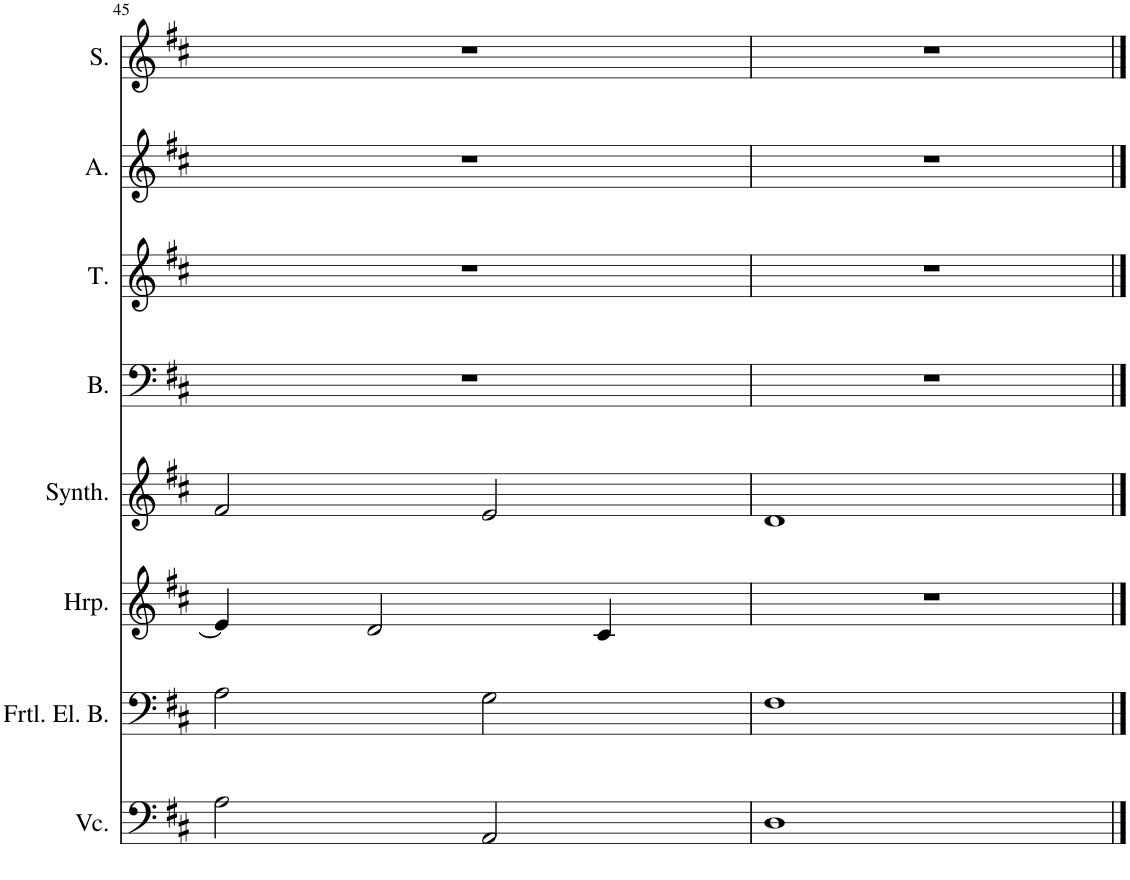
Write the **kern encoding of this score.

**kern	**kern	**kern	**kern	**kern	**kern	**kern	**kern
*part8	*part7	*part6	*part5	*part4	*part3	*part2	*part1
*staff8	*staff7	*staff6	*staff5	*staff4	*staff3	*staff2	*staff1
*I"Violoncello	*I"Fretless Electric Bass	*I"Harp	*I"String Synthesizer	*I"Bass	*I"Tenor	*I"Alto	*I"Soprano
*I'Vc.	*I'Frtl. El. B.	*I'Hrp.	*I'Synth.	*I'B.	*I'T.	*I'A.	*I'S.
!!LO:PB:g=z
*clefF4	*clefF4	*clefG2	*clefG2	*clefF4	*clefG2	*clefG2	*clefG2
*k[f#c#]	*k[f#c#]	*k[f#c#]	*k[f#c#]	*k[f#c#]	*k[f#c#]	*k[f#c#]	*k[f#c#]
*M4/4	*M4/4	*M4/4	*M4/4	*M4/4	*M4/4	*M4/4	*M4/4
=45	=45	=45	=45	=45	=45	=45	=45
2A\	2A\	4e/]	2f#/	1r	1r	1r	1r
.	.	2d/	.	.	.	.	.
2AA/	2G\	.	2e/	.	.	.	.
.	.	4c#/	.	.	.	.	.
=46	=46	=46	=46	=46	=46	=46	=46
1D	1F#	1r	1d	1r	1r	1r	1r
==	==	==	==	==	==	==	==
*-	*-	*-	*-	*-	*-	*-	*-
